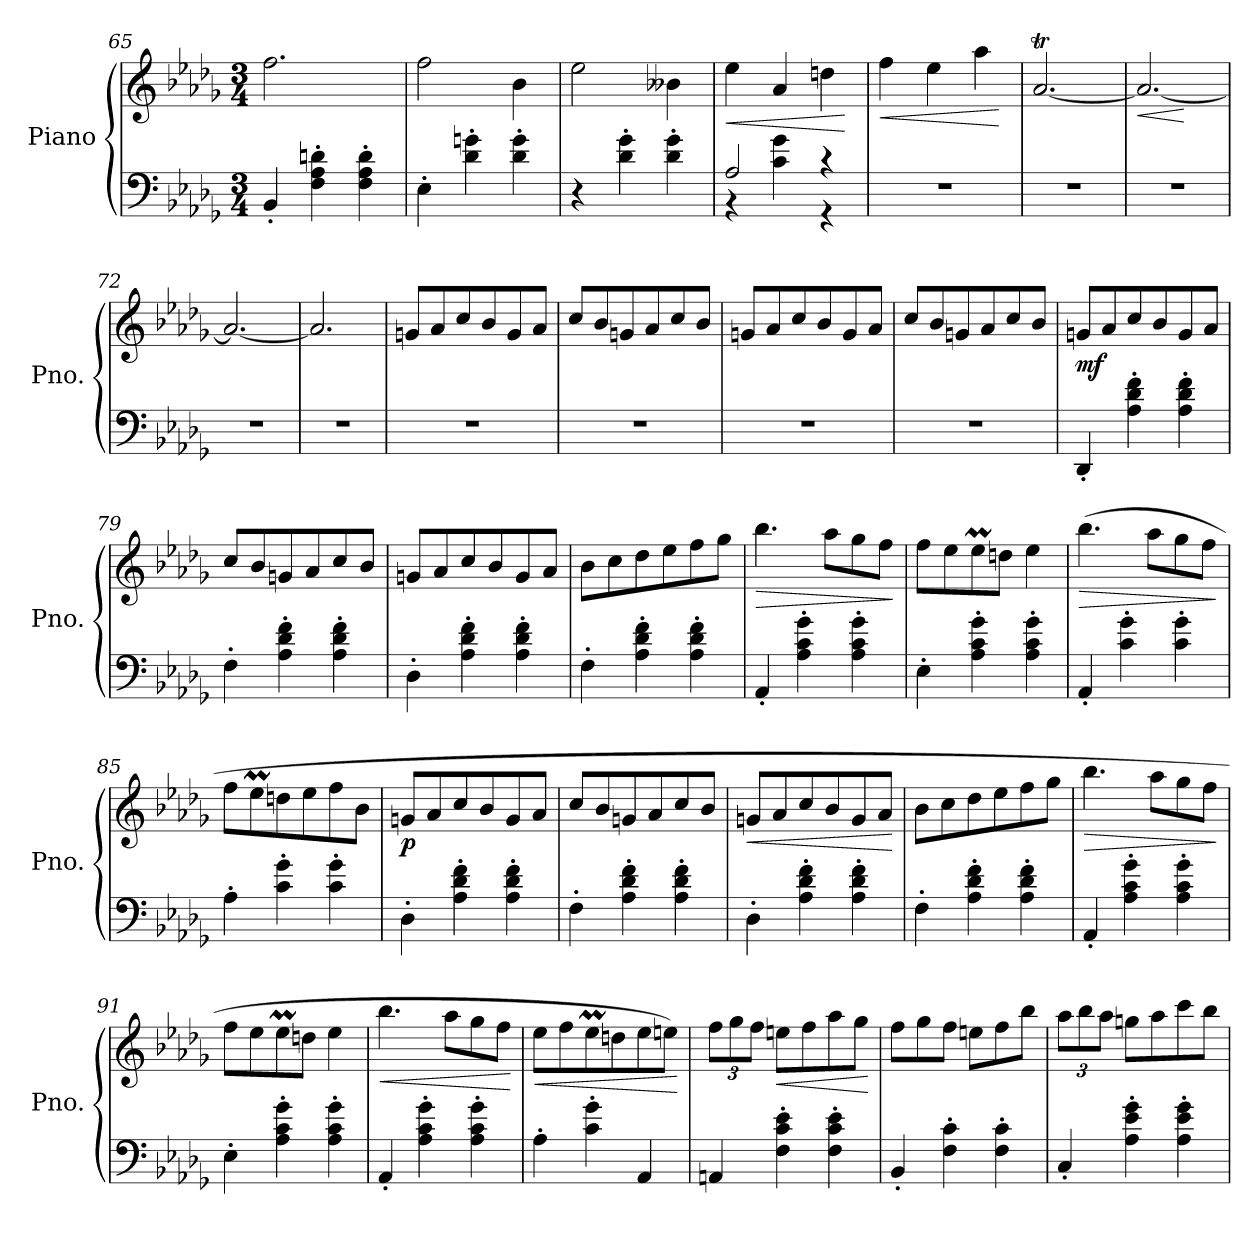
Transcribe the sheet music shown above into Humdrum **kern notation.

**kern	**kern	**dynam
*part1	*part1	*part1
*staff2	*staff1	*staff1/2
*I"Piano	*	*
*I'Pno.	*	*
*clefF4	*clefG2	*
*k[b-e-a-d-g-]	*k[b-e-a-d-g-]	*
*M3/4	*M3/4	*
=65	=65	=65
4BB-'/	2.ff\	.
4F\' 4A-\' 4dn\'	.	.
4F\' 4A-\' 4d\'	.	.
=66	=66	=66
4E-'\	2ff\	.
4d-\' 4gn\'	.	.
4d-\' 4g\'	4b-\	.
=67	=67	=67
4r	2ee-\	.
4d-\' 4g-\'	.	.
4d-\' 4g-\'	4b--X\	.
=68	=68	=68
*^	*	*
!	!	!	!LO:HP:b
2A-/	4r	4ee-\	<
.	4c\ 4g-\	4a-/	.
4r	4r	4ddn\	.
*v	*v	*	*
.	.	[
!!LO:LB:g=z
=69	=69	=69
!	!	!LO:HP:b
2.r	4ff\	<
.	4ee-\	.
.	4aa-\	.
.	.	[
=70	=70	=70
2.r	[2.a-T/	.
=71	=71	=71
!	!	!LO:HP:b
2.r	2.a-/_	<
.	.	[
=72	=72	=72
2.r	2.a-/_	.
=73	=73	=73
2.r	2.a-/]	.
=74	=74	=74
2.r	8gn/L	.
.	8a-/	.
.	8cc/	.
.	8b-/	.
.	8g/	.
.	8a-/J	.
=75	=75	=75
2.r	8cc/L	.
.	8b-/	.
.	8gn/	.
.	8a-/	.
.	8cc/	.
.	8b-/J	.
=76	=76	=76
2.r	8gn/L	.
.	8a-/	.
.	8cc/	.
.	8b-/	.
.	8g/	.
.	8a-/J	.
=77	=77	=77
2.r	8cc/L	.
.	8b-/	.
.	8gn/	.
.	8a-/	.
.	8cc/	.
.	8b-/J	.
=78	=78	=78
!	!	!LO:DY:b
4DD-'/	8gn/L	mf
.	8a-/	.
4A-\' 4d-\' 4f\'	8cc/	.
.	8b-/	.
4A-\' 4d-\' 4f\'	8g/	.
.	8a-/J	.
!!LO:LB:g=z
=79	=79	=79
4F'\	8cc/L	.
.	8b-/	.
4A-\' 4d-\' 4f\'	8gn/	.
.	8a-/	.
4A-\' 4d-\' 4f\'	8cc/	.
.	8b-/J	.
=80	=80	=80
4D-'\	8gn/L	.
.	8a-/	.
4A-\' 4d-\' 4f\'	8cc/	.
.	8b-/	.
4A-\' 4d-\' 4f\'	8g/	.
.	8a-/J	.
=81	=81	=81
4F'\	8b-\L	.
.	8cc\	.
4A-\' 4d-\' 4f\'	8dd-\	.
.	8ee-\	.
4A-\' 4d-\' 4f\'	8ff\	.
.	8gg-\J	.
=82	=82	=82
!	!	!LO:HP:b
4AA-'/	4.bb-\	>
4A-\' 4c\' 4g-\'	.	.
.	8aa-\L	.
4A-\' 4c\' 4g-\'	8gg-\	.
.	8ff\J	.
.	.	]
=83	=83	=83
4E-'\	8ff\L	.
.	8ee-\	.
4A-\' 4c\' 4g-\'	8ee-M\	.
.	8ddn\J	.
4A-\' 4c\' 4g-\'	4ee-\	.
=84	=84	=84
!	!	!LO:HP:b
4AA-'/	(>4.bb-\	>
4c\' 4g-\'	.	.
.	8aa-\L	.
4c\' 4g-\'	8gg-\	.
.	8ff\J	.
.	.	]
=85	=85	=85
4A-'\	8ff\L	.
.	8ee-M\	.
4c\' 4g-\'	8ddn\	.
.	8ee-\	.
4c\' 4g-\'	8ff\	.
.	8b-\J	.
!!LO:LB:g=z
=86	=86	=86
!	!	!LO:DY:b
4D-'\	8gn/L	p
.	8a-/	.
4A-\' 4d-\' 4f\'	8cc/	.
.	8b-/	.
4A-\' 4d-\' 4f\'	8g/	.
.	8a-/J	.
=87	=87	=87
4F'\	8cc/L	.
.	8b-/	.
4A-\' 4d-\' 4f\'	8gn/	.
.	8a-/	.
4A-\' 4d-\' 4f\'	8cc/	.
.	8b-/J	.
=88	=88	=88
!	!	!LO:HP:b
4D-'\	8gn/L	<
.	8a-/	.
4A-\' 4d-\' 4f\'	8cc/	.
.	8b-/	.
4A-\' 4d-\' 4f\'	8g/	.
.	8a-/J	.
.	.	[
=89	=89	=89
4F'\	8b-\L	.
.	8cc\	.
4A-\' 4d-\' 4f\'	8dd-\	.
.	8ee-\	.
4A-\' 4d-\' 4f\'	8ff\	.
.	8gg-\J	.
=90	=90	=90
!	!	!LO:HP:b
4AA-'/	4.bb-\	>
4A-\' 4c\' 4g-\'	.	.
.	8aa-\L	.
4A-\' 4c\' 4g-\'	8gg-\	.
.	8ff\J	.
.	.	]
=91	=91	=91
4E-'\	8ff\L	.
.	8ee-\	.
4A-\' 4c\' 4g-\'	8ee-M\	.
.	8ddn\J	.
4A-\' 4c\' 4g-\'	4ee-\	.
=92	=92	=92
!	!	!LO:HP:b
4AA-'/	4.bb-\	<
4A-\' 4c\' 4g-\'	.	.
.	8aa-\L	.
4A-\' 4c\' 4g-\'	8gg-\	.
.	8ff\J	.
.	.	[
!!LO:LB:g=z
=93	=93	=93
!	!	!LO:HP:b
4A-'\	8ee-\L	<
.	8ff\	.
4c\' 4g-\'	8ee-M\	.
.	8ddn\	.
4AA-/	8ee-\	.
.	8een\J)	.
.	.	[
=94	=94	=94
*	*Xbrackettup	*
4AAn/	12ff\L	.
.	12gg-\	.
.	12ff\J	.
!	!	!LO:HP:b
4F\' 4c\' 4e-\'	8een\L	<
.	8ff\	.
4F\' 4c\' 4e-\'	8aa-\	.
.	8gg-\J	.
.	.	[
=95	=95	=95
4BB-'/	8ff\L	.
.	8gg-\	.
4F\' 4c\'	8ff\J	.
.	8een\L	.
4F\' 4c\'	8ff\	.
.	8bb-\J	.
=96	=96	=96
4C'/	12aa-\L	.
.	12bb-\	.
.	12aa-\J	.
4A-\' 4e-\' 4g-\'	8ggn\L	.
.	8aa-\	.
4A-\' 4e-\' 4g-\'	8ccc\	.
.	8bb-\J	.
=	=	=
*-	*-	*-
